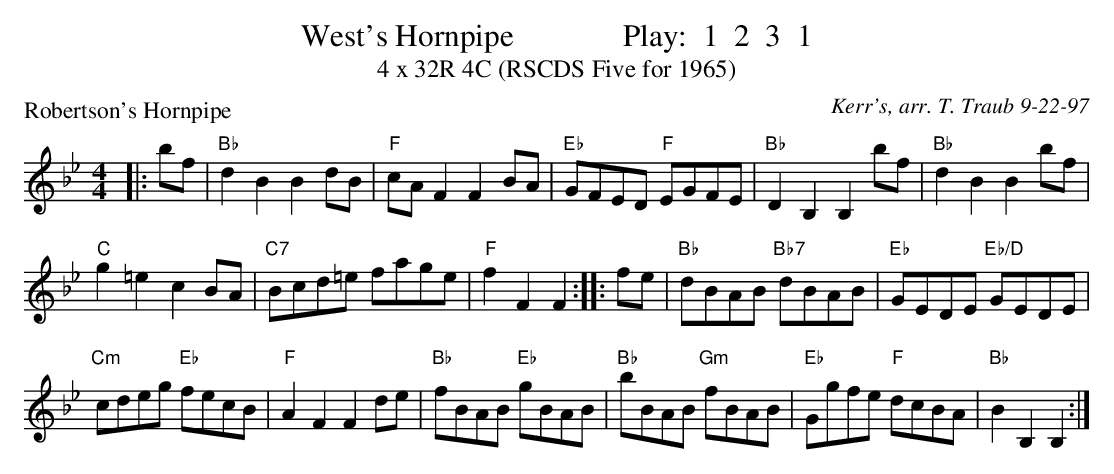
X:1
T: West's Hornpipe              Play:  1  2  3  1
T: 4 x 32R 4C (RSCDS Five for 1965)
P: Robertson's Hornpipe
C: Kerr's, arr. T. Traub 9-22-97
M: 4/4
L: 1/8
K: Bb
|: bf|"Bb"d2 B2 B2 dB|"F"cA F2 F2 BA|"Eb"GFED "F"EGFE|"Bb"D2 B,2 B,2 bf|"Bb"d2 B2 B2 bf|
"C"g2 =e2 c2 BA|"C7"Bcd=e fage|"F"f2 F2 F2 :||:fe|"Bb"dBAB "Bb7"dBAB|"Eb"GEDE "Eb/D"GEDE|
"Cm"cdeg "Eb"fecB|"F"A2 F2 F2 de|"Bb"fBAB "Eb"gBAB|"Bb"bBAB "Gm"fBAB|"Eb"Ggfe "F"dcBA |"Bb"B2 B,2 B,2 :|
